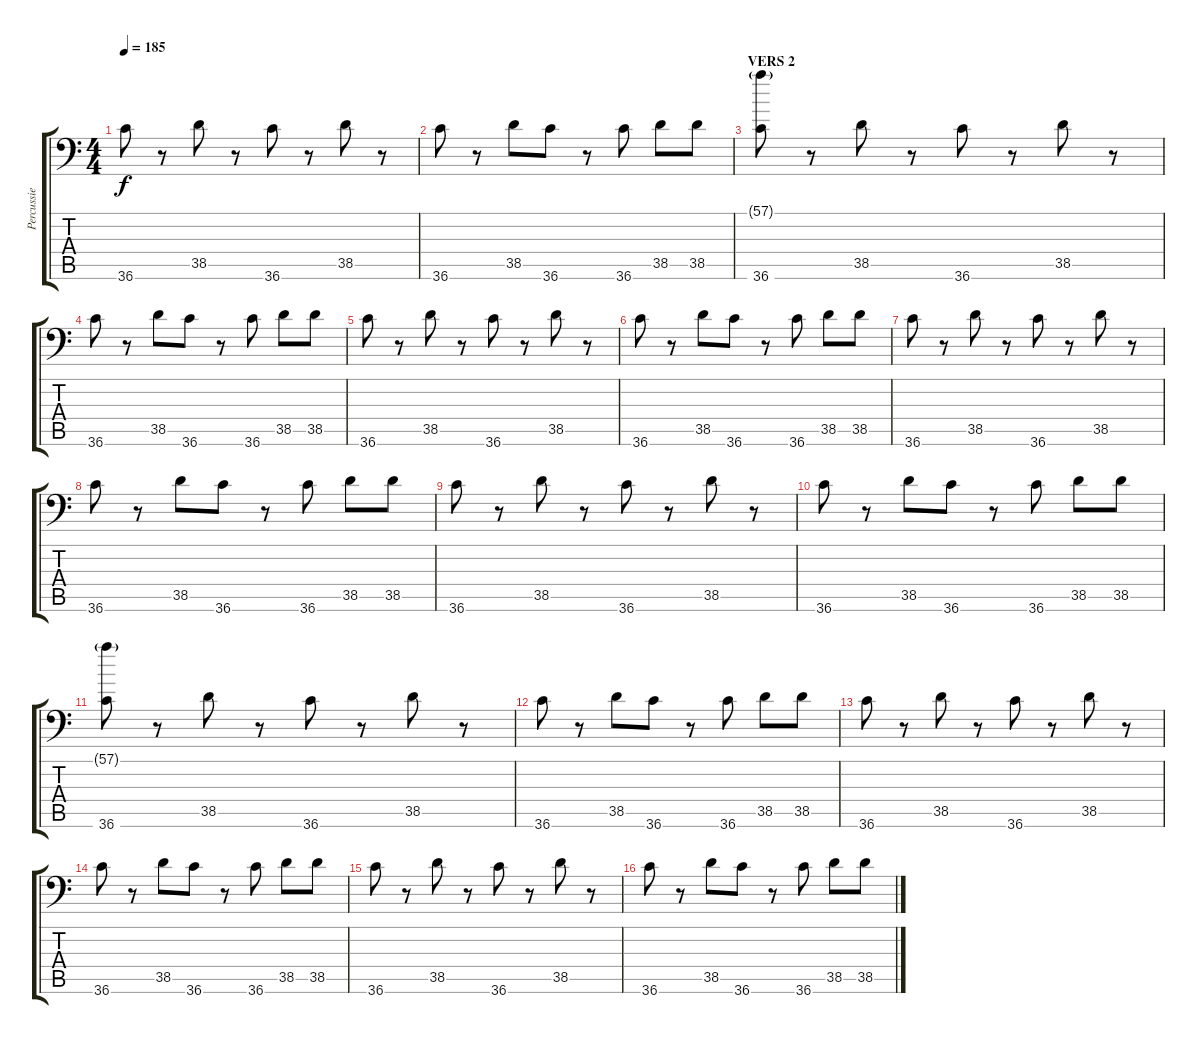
\track ("Percussie" "Percussie") {instrument acousticgrandpiano}
\staff {score tabs}
\tuning (C-1 C-1 C-1 C-1 C-1 C-1) {hide}
\ts (4 4)
\tempo 185
\clef f4
\ks c
36.6.8{dy f} r.8 38.5.8 r.8 36.6.8 r.8 38.5.8 r.8 |
36.6.8 r.8 38.5.8 36.6.8 r.8 36.6.8 38.5.8 38.5.8 |
\section ("" "VERS 2")
(57.1{g} 36.6).8 r.8 38.5.8 r.8 36.6.8 r.8 38.5.8 r.8 |
36.6.8 r.8 38.5.8 36.6.8 r.8 36.6.8 38.5.8 38.5.8 |
36.6.8 r.8 38.5.8 r.8 36.6.8 r.8 38.5.8 r.8 |
36.6.8 r.8 38.5.8 36.6.8 r.8 36.6.8 38.5.8 38.5.8 |
36.6.8 r.8 38.5.8 r.8 36.6.8 r.8 38.5.8 r.8 |
36.6.8 r.8 38.5.8 36.6.8 r.8 36.6.8 38.5.8 38.5.8 |
36.6.8 r.8 38.5.8 r.8 36.6.8 r.8 38.5.8 r.8 |
36.6.8 r.8 38.5.8 36.6.8 r.8 36.6.8 38.5.8 38.5.8 |
(57.1{g} 36.6).8 r.8 38.5.8 r.8 36.6.8 r.8 38.5.8 r.8 |
36.6.8 r.8 38.5.8 36.6.8 r.8 36.6.8 38.5.8 38.5.8 |
36.6.8 r.8 38.5.8 r.8 36.6.8 r.8 38.5.8 r.8 |
36.6.8 r.8 38.5.8 36.6.8 r.8 36.6.8 38.5.8 38.5.8 |
36.6.8 r.8 38.5.8 r.8 36.6.8 r.8 38.5.8 r.8 |
36.6.8 r.8 38.5.8 36.6.8 r.8 36.6.8 38.5.8 38.5.8
